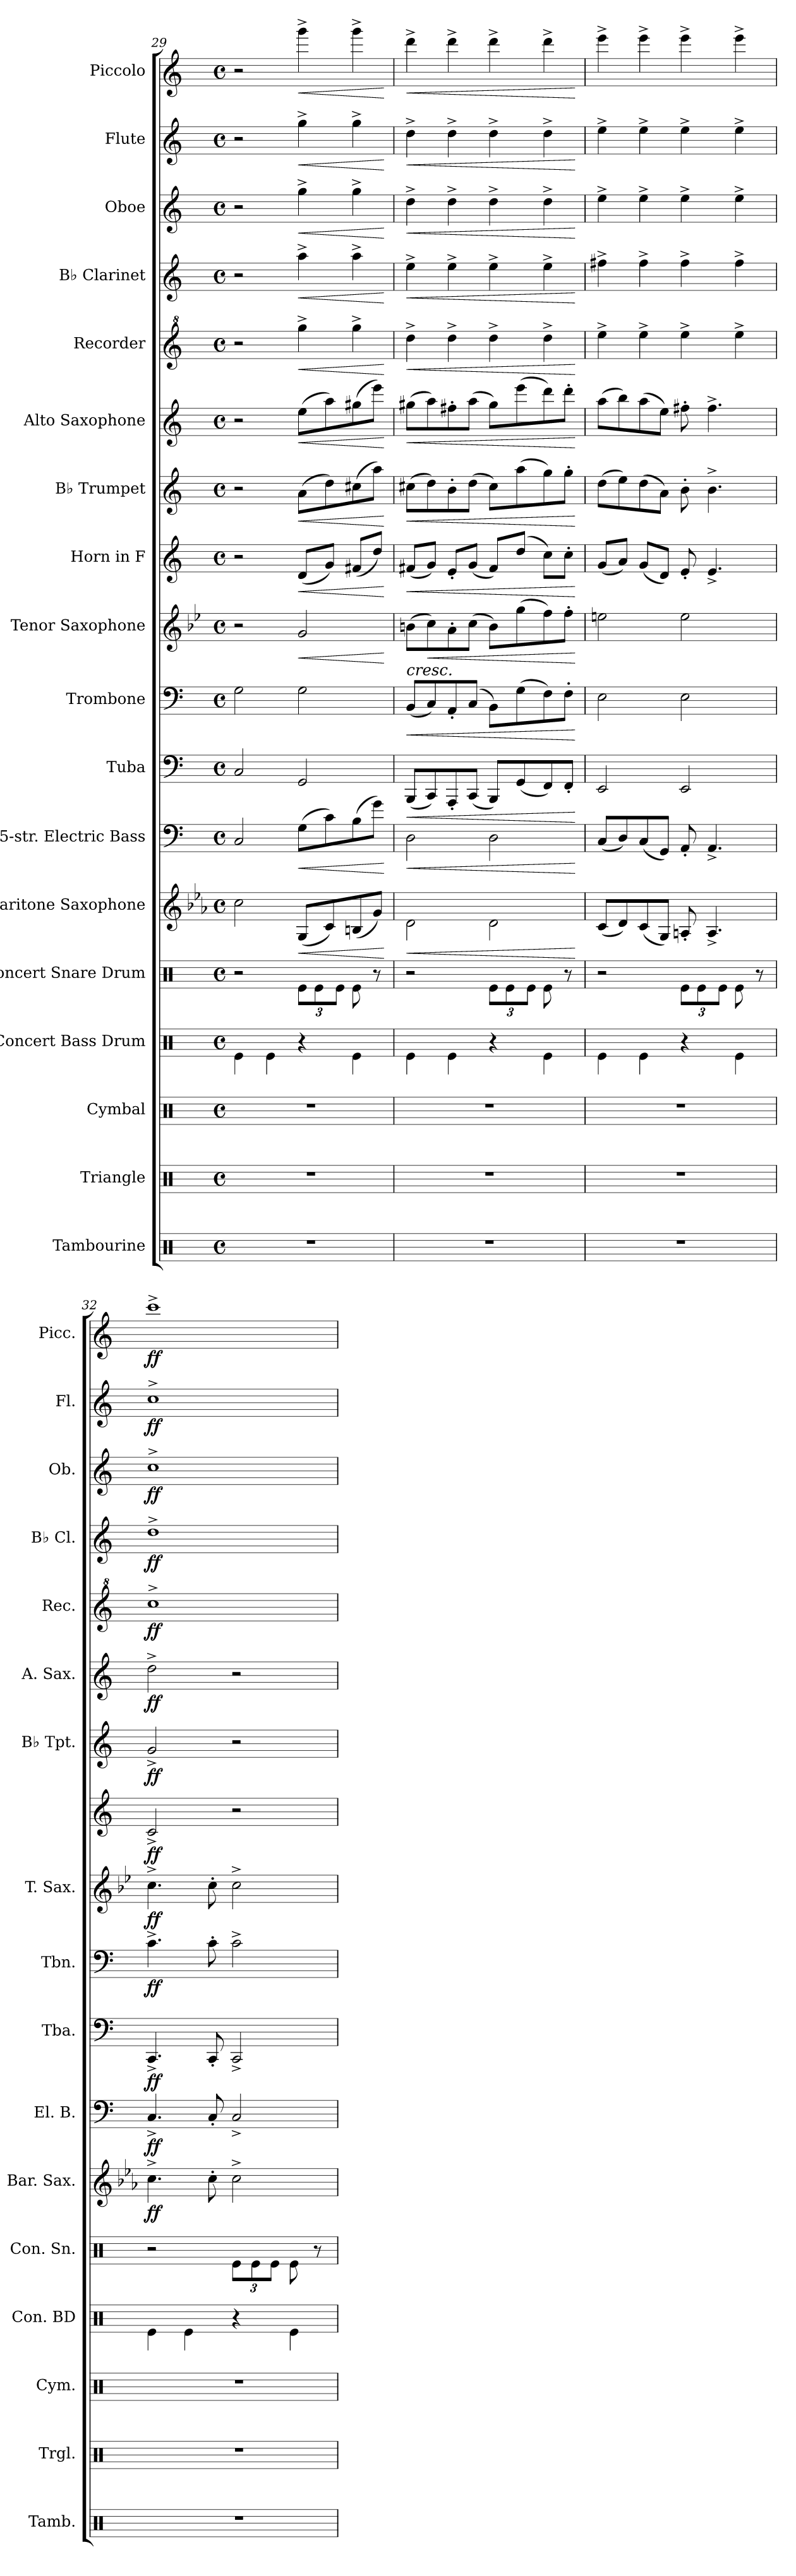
**kern	**kern	**kern	**kern	**kern	**kern	**dynam	**kern	**dynam	**kern	**dynam	**kern	**dynam	**kern	**dynam	**kern	**dynam	**kern	**dynam	**kern	**dynam	**kern	**dynam	**kern	**dynam	**kern	**dynam	**kern	**dynam	**kern	**dynam
*part18	*part17	*part16	*part15	*part14	*part13	*part13	*part12	*part12	*part11	*part11	*part10	*part10	*part9	*part9	*part8	*part8	*part7	*part7	*part6	*part6	*part5	*part5	*part4	*part4	*part3	*part3	*part2	*part2	*part1	*part1
*staff18	*staff17	*staff16	*staff15	*staff14	*staff13	*staff13	*staff12	*staff12	*staff11	*staff11	*staff10	*staff10	*staff9	*staff9	*staff8	*staff8	*staff7	*staff7	*staff6	*staff6	*staff5	*staff5	*staff4	*staff4	*staff3	*staff3	*staff2	*staff2	*staff1	*staff1
*I"Tambourine	*I"Triangle	*I"Cymbal	*I"Concert Bass Drum	*I"Concert Snare Drum	*I"Baritone Saxophone	*	*I"5-str. Electric Bass	*	*I"Tuba	*	*I"Trombone	*	*I"Tenor Saxophone	*	*I"Horn in F	*	*I"B♭ Trumpet	*	*I"Alto Saxophone	*	*I"Recorder	*	*I"B♭ Clarinet	*	*I"Oboe	*	*I"Flute	*	*I"Piccolo	*
*I'Tamb.	*I'Trgl.	*I'Cym.	*I'Con. BD	*I'Con. Sn.	*I'Bar. Sax.	*	*I'El. B.	*	*I'Tba.	*	*I'Tbn.	*	*I'T. Sax.	*	*	*	*I'B♭ Tpt.	*	*I'A. Sax.	*	*I'Rec.	*	*I'B♭ Cl.	*	*I'Ob.	*	*I'Fl.	*	*I'Picc.	*
*clefX	*clefX	*clefX	*clefX	*clefX	*clefG2	*	*clefF4	*	*clefF4	*	*clefF4	*	*clefG2	*	*clefG2	*	*clefG2	*	*clefG2	*	*clefG^2	*	*clefG2	*	*clefG2	*	*clefG2	*	*clefG2	*
*	*	*	*	*	*ITrd12c21	*	*ITrd7c12	*	*	*	*	*	*ITrd8c14	*	*ITrd4c7	*	*ITrd1c2	*	*ITrd5c9	*	*	*	*ITrd1c2	*	*	*	*	*	*ITrd-7c-12	*
*k[]	*k[]	*k[]	*k[]	*k[]	*k[b-e-a-]	*	*k[]	*	*k[]	*	*k[]	*	*k[b-e-]	*	*k[b-]	*	*k[b-e-]	*	*k[b-e-a-]	*	*k[]	*	*k[b-e-]	*	*k[]	*	*k[]	*	*k[]	*
*M4/4	*M4/4	*M4/4	*M4/4	*M4/4	*M4/4	*	*M4/4	*	*M4/4	*	*M4/4	*	*M4/4	*	*M4/4	*	*M4/4	*	*M4/4	*	*M4/4	*	*M4/4	*	*M4/4	*	*M4/4	*	*M4/4	*
*met(c)	*met(c)	*met(c)	*met(c)	*met(c)	*met(c)	*	*met(c)	*	*met(c)	*	*met(c)	*	*met(c)	*	*met(c)	*	*met(c)	*	*met(c)	*	*met(c)	*	*met(c)	*	*met(c)	*	*met(c)	*	*met(c)	*
=29	=29	=29	=29	=29	=29	=29	=29	=29	=29	=29	=29	=29	=29	=29	=29	=29	=29	=29	=29	=29	=29	=29	=29	=29	=29	=29	=29	=29	=29	=29
1r	1r	1r	4Re\	2r	2c\	.	2CC/	.	2C/	.	2G\	.	2r	.	2r	.	2r	.	2r	.	2r	.	2r	.	2r	.	2r	.	2r	.
.	.	.	4Re\	.	.	.	.	.	.	.	.	.	.	.	.	.	.	.	.	.	.	.	.	.	.	.	.	.	.	.
*	*	*	*	*Xbrackettup	*	*	*	*	*	*	*	*	*	*	*	*	*	*	*	*	*	*	*	*	*	*	*	*	*	*
!	!	!	!	!	!	!LO:HP:b	!	!LO:HP:b	!	!	!	!	!	!LO:HP:b	!	!LO:HP:b	!	!LO:HP:b	!	!LO:HP:b	!	!LO:HP:b	!	!LO:HP:b	!	!LO:HP:b	!	!LO:HP:b	!	!LO:HP:b
.	.	.	4r	12Re\L	(8GG/L	<	(8GG\L	<	2GG/	.	2G\	.	2G/	<	(8G/L	<	(8g\L	<	(8g\L	<	4ggg^\	<	4gg^\	<	4gg^\	<	4gg^\	<	4gggg^\	<
.	.	.	.	12Re\	.	.	.	.	.	.	.	.	.	.	.	.	.	.	.	.	.	.	.	.	.	.	.	.	.	.
.	.	.	.	.	8C/)	.	8C\)	.	.	.	.	.	.	.	8c/J)	.	8cc\)	.	8cc\)	.	.	.	.	.	.	.	.	.	.	.
.	.	.	.	12Re\J	.	.	.	.	.	.	.	.	.	.	.	.	.	.	.	.	.	.	.	.	.	.	.	.	.	.
.	.	.	4Re\	8Re\	(8BBn/	.	(8BB\	.	.	.	.	.	.	.	(8Bn/L	.	(8bn\	.	(8bn\	.	4ggg^\	.	4gg^\	.	4gg^\	.	4gg^\	.	4gggg^\	.
.	.	.	.	8r	8G/J)	.	8G\J)	.	.	.	.	.	.	.	8g/J)	.	8gg\J)	.	8gg\J)	.	.	.	.	.	.	.	.	.	.	.
.	.	.	.	.	.	[	.	[	.	.	.	.	.	[	.	[	.	[	.	[	.	[	.	[	.	[	.	[	.	[
!!LO:PB:g=z
=30	=30	=30	=30	=30	=30	=30	=30	=30	=30	=30	=30	=30	=30	=30	=30	=30	=30	=30	=30	=30	=30	=30	=30	=30	=30	=30	=30	=30	=30	=30
!	!	!	!	!	!	!LO:HP:b	!	!LO:HP:b	!	!LO:HP:b	!	!LO:HP:b	!	!LO:HP:b	!	!LO:HP:b	!	!LO:HP:b	!	!LO:HP:b	!	!LO:HP:b	!	!LO:HP:b	!	!LO:HP:b	!	!LO:HP:b	!	!LO:HP:b
1r	1r	1r	4Re\	2r	2D\	<	2DD\	<	(8BBB/L	<	(8BB/L	<	(8Bn\L	<	(8Bn/L	<	(8bn\L	<	(8bn\L	<	4ddd^\	<	4dd^\	<	4dd^\	<	4dd^\	<	4dddd^\	<
!	!	!	!	!	!	!	!	!	!	!	!	!	!	!LO:HP:b	!	!	!	!	!	!	!	!	!	!	!	!	!	!	!	!
.	.	.	.	.	.	.	.	.	8CC/)	.	8C/)	.	8c\)	<	8c/J)	.	8cc\)	.	8cc\)	.	.	.	.	.	.	.	.	.	.	.
.	.	.	4Re\	.	.	.	.	.	8AAA'/	.	8AA'/	.	8A'\	.	8A'/L	.	8a'\	.	8an'\	.	4ddd^\	.	4dd^\	.	4dd^\	.	4dd^\	.	4dddd^\	.
.	.	.	.	.	.	.	.	.	(8CC/J	.	(8C/J	.	(8c\J	.	(8c/J	.	(8cc\J	.	(8cc\J	.	.	.	.	.	.	.	.	.	.	.
.	.	.	4r	12Re\L	2D\	.	2DD\	.	8BBB/L)	.	8BB\L)	.	8B\L)	.	8B/L)	.	8b\L)	.	8b\L)	.	4ddd^\	.	4dd^\	.	4dd^\	.	4dd^\	.	4dddd^\	.
.	.	.	.	12Re\	.	.	.	.	.	.	.	.	.	.	.	.	.	.	.	.	.	.	.	.	.	.	.	.	.	.
.	.	.	.	.	.	.	.	.	(8GG/	.	(8G\	.	(8g\	.	(8g/J	.	(8gg\	.	(8gg\	.	.	.	.	.	.	.	.	.	.	.
.	.	.	.	12Re\J	.	.	.	.	.	.	.	.	.	.	.	.	.	.	.	.	.	.	.	.	.	.	.	.	.	.
.	.	.	4Re\	8Re\	.	.	.	.	8FF/)	.	8F\)	.	8f\)	.	8f\L)	.	8ff\)	.	8ff\)	.	4ddd^\	.	4dd^\	.	4dd^\	.	4dd^\	.	4dddd^\	.
.	.	.	.	8r	.	.	.	.	8FF'/J	.	8F'\J	.	8f'\J	.	8f'\J	.	8ff'\J	.	8ff'\J	.	.	.	.	.	.	.	.	.	.	.
.	.	.	.	.	.	[	.	[	.	[	.	[	.	[ [	.	[	.	[	.	[	.	[	.	[	.	[	.	[	.	[
=31	=31	=31	=31	=31	=31	=31	=31	=31	=31	=31	=31	=31	=31	=31	=31	=31	=31	=31	=31	=31	=31	=31	=31	=31	=31	=31	=31	=31	=31	=31
1r	1r	1r	4Re\	2r	(8C/L	.	(8CC/L	.	2EE/	.	2E\	.	2en\	.	(8c/L	.	(8cc\L	.	(8cc\L	.	4eee^\	.	4een^\	.	4ee^\	.	4ee^\	.	4eeee^\	.
.	.	.	.	.	8D/)	.	8DD/)	.	.	.	.	.	.	.	8d/J)	.	8dd\)	.	8dd\)	.	.	.	.	.	.	.	.	.	.	.
.	.	.	4Re\	.	(8C/	.	(8CC/	.	.	.	.	.	.	.	(8c/L	.	(8cc\	.	(8cc\	.	4eee^\	.	4ee^\	.	4ee^\	.	4ee^\	.	4eeee^\	.
.	.	.	.	.	8GG/J)	.	8GGG/J)	.	.	.	.	.	.	.	8G/J)	.	8g\J)	.	8g\J)	.	.	.	.	.	.	.	.	.	.	.
.	.	.	4r	12Re\L	8AAn'/	.	8AAA'/	.	2EE/	.	2E\	.	2e\	.	8A'/	.	8a'\	.	8an'\	.	4eee^\	.	4ee^\	.	4ee^\	.	4ee^\	.	4eeee^\	.
.	.	.	.	12Re\	.	.	.	.	.	.	.	.	.	.	.	.	.	.	.	.	.	.	.	.	.	.	.	.	.	.
.	.	.	.	.	4.AA^/	.	4.AAA^/	.	.	.	.	.	.	.	4.A^/	.	4.a^\	.	4.a^\	.	.	.	.	.	.	.	.	.	.	.
.	.	.	.	12Re\J	.	.	.	.	.	.	.	.	.	.	.	.	.	.	.	.	.	.	.	.	.	.	.	.	.	.
.	.	.	4Re\	8Re\	.	.	.	.	.	.	.	.	.	.	.	.	.	.	.	.	4eee^\	.	4ee^\	.	4ee^\	.	4ee^\	.	4eeee^\	.
.	.	.	.	8r	.	.	.	.	.	.	.	.	.	.	.	.	.	.	.	.	.	.	.	.	.	.	.	.	.	.
=32	=32	=32	=32	=32	=32	=32	=32	=32	=32	=32	=32	=32	=32	=32	=32	=32	=32	=32	=32	=32	=32	=32	=32	=32	=32	=32	=32	=32	=32	=32
!	!	!	!	!	!	!LO:DY:b	!	!LO:DY:b	!	!LO:DY:b	!	!LO:DY:b	!	!LO:DY:b	!	!LO:DY:b	!	!LO:DY:b	!	!LO:DY:b	!	!LO:DY:b	!	!LO:DY:b	!	!LO:DY:b	!	!LO:DY:b	!	!LO:DY:b
1r	1r	1r	4Re\	2r	4.c^\	ff	4.CC^/	ff	4.CC^/	ff	4.c^\	ff	4.c^\	ff	2F^/	ff	2f^/	ff	2f^\	ff	1ccc^	ff	1cc^	ff	1cc^	ff	1cc^	ff	1cccc^	ff
.	.	.	4Re\	.	.	.	.	.	.	.	.	.	.	.	.	.	.	.	.	.	.	.	.	.	.	.	.	.	.	.
.	.	.	.	.	8c'\	.	8CC'/	.	8CC'/	.	8c'\	.	8c'\	.	.	.	.	.	.	.	.	.	.	.	.	.	.	.	.	.
.	.	.	4r	12Re\L	2c^\	.	2CC^/	.	2CC^/	.	2c^\	.	2c^\	.	2r	.	2r	.	2r	.	.	.	.	.	.	.	.	.	.	.
.	.	.	.	12Re\	.	.	.	.	.	.	.	.	.	.	.	.	.	.	.	.	.	.	.	.	.	.	.	.	.	.
.	.	.	.	12Re\J	.	.	.	.	.	.	.	.	.	.	.	.	.	.	.	.	.	.	.	.	.	.	.	.	.	.
.	.	.	4Re\	8Re\	.	.	.	.	.	.	.	.	.	.	.	.	.	.	.	.	.	.	.	.	.	.	.	.	.	.
.	.	.	.	8r	.	.	.	.	.	.	.	.	.	.	.	.	.	.	.	.	.	.	.	.	.	.	.	.	.	.
=	=	=	=	=	=	=	=	=	=	=	=	=	=	=	=	=	=	=	=	=	=	=	=	=	=	=	=	=	=	=
*-	*-	*-	*-	*-	*-	*-	*-	*-	*-	*-	*-	*-	*-	*-	*-	*-	*-	*-	*-	*-	*-	*-	*-	*-	*-	*-	*-	*-	*-	*-
